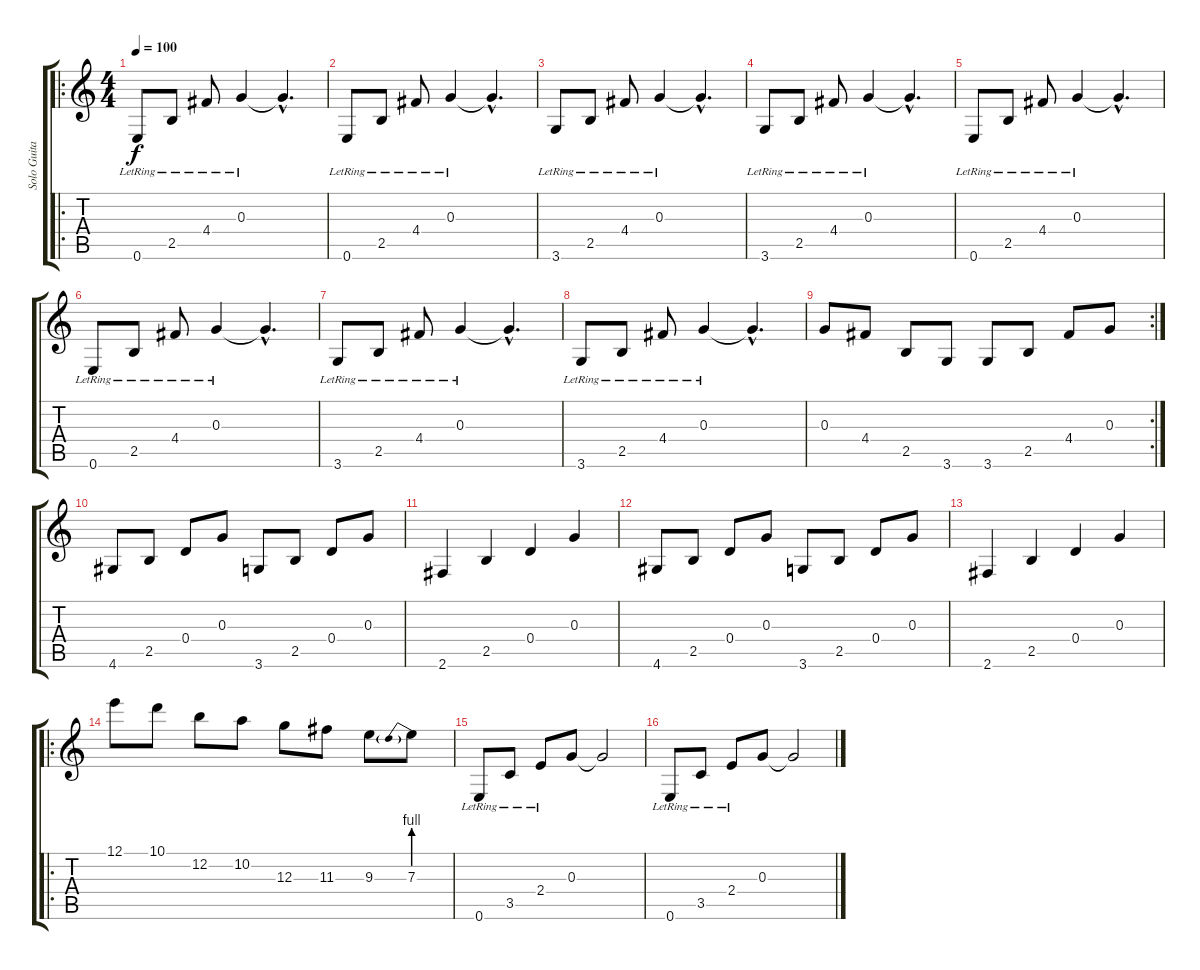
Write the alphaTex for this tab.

\track ("Solo Guitar" "Solo Guita") {instrument overdrivenguitar}
\staff {score tabs}
\tuning (E4 B3 G3 D3 A2 E2) {hide}
\ro
\ts (4 4)
\tempo 100
\clef g2
\ks c
0.6{lr}.8{dy f instrument acousticguitarnylon} 2.5{lr}.8 4.4{lr}.8 0.3{lr}.4 0.3{hac t}.4{d} |
0.6{lr}.8 2.5{lr}.8 4.4{lr}.8 0.3{lr}.4 0.3{hac t}.4{d} |
3.6{lr}.8 2.5{lr}.8 4.4{lr}.8 0.3{lr}.4 0.3{hac t}.4{d} |
3.6{lr}.8 2.5{lr}.8 4.4{lr}.8 0.3{lr}.4 0.3{hac t}.4{d} |
0.6{lr}.8 2.5{lr}.8 4.4{lr}.8 0.3{lr}.4 0.3{hac t}.4{d} |
0.6{lr}.8 2.5{lr}.8 4.4{lr}.8 0.3{lr}.4 0.3{hac t}.4{d} |
3.6{lr}.8 2.5{lr}.8 4.4{lr}.8 0.3{lr}.4 0.3{hac t}.4{d} |
3.6{lr}.8 2.5{lr}.8 4.4{lr}.8 0.3{lr}.4 0.3{hac t}.4{d} |
\rc 2
0.3.8 4.4.8 2.5.8 3.6.8 3.6.8 2.5.8 4.4.8 0.3.8 |
4.6.8 2.5.8 0.4.8 0.3.8 3.6.8 2.5.8 0.4.8 0.3.8 |
2.6.4 2.5.4 0.4.4 0.3.4 |
4.6.8 2.5.8 0.4.8 0.3.8 3.6.8 2.5.8 0.4.8 0.3.8 |
2.6.4 2.5.4 0.4.4 0.3.4 |
\ro
12.1.8 10.1.8 12.2.8 10.2.8 12.3.8 11.3.8 9.3.8 7.3{be (prebend 0 4 60 4)}.8 |
0.6{lr}.8 3.5{lr}.8 2.4{lr}.8 0.3.8 0.3{t}.2 |
0.6{lr}.8 3.5{lr}.8 2.4{lr}.8 0.3.8 0.3{t}.2
